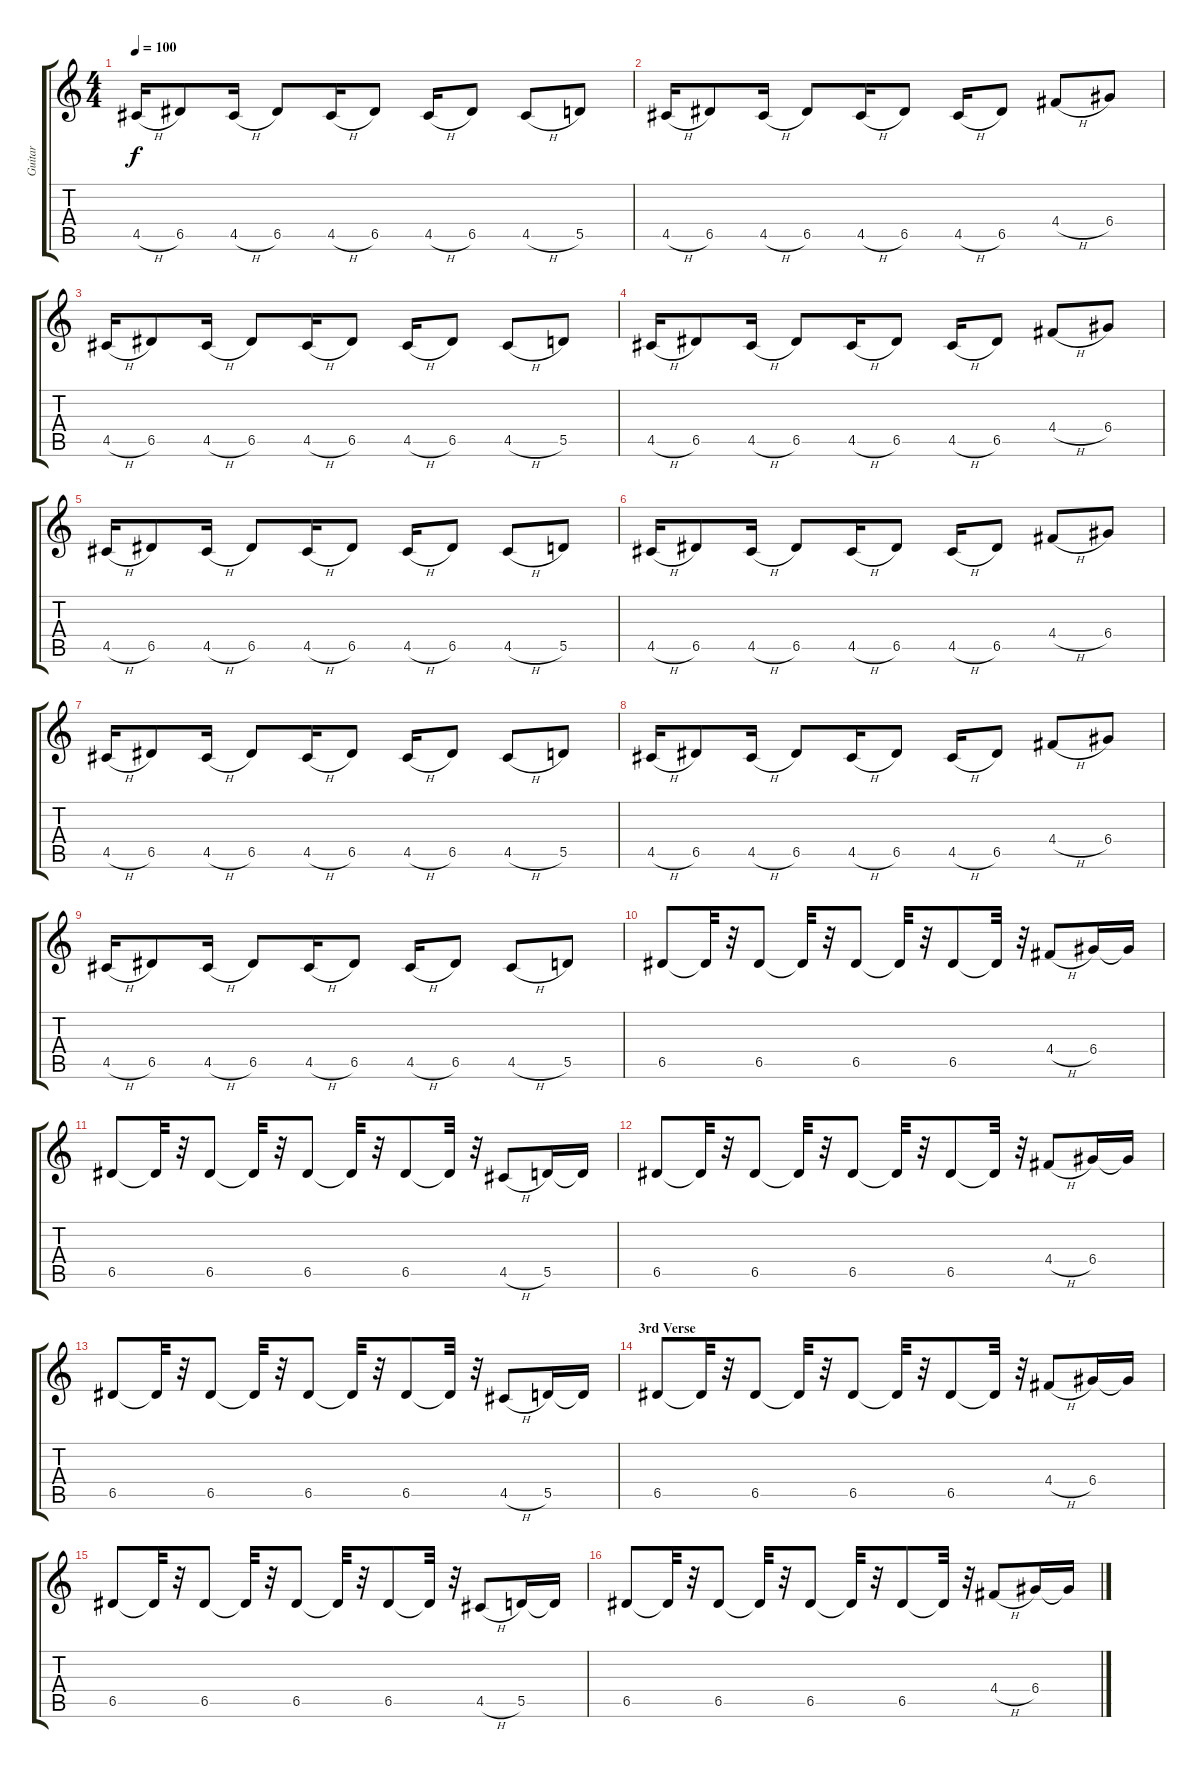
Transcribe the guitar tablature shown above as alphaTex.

\track ("Guitar" "Guitar") {instrument electricguitarmuted}
\staff {score tabs}
\tuning (E4 B3 G3 D3 A2 E2) {hide}
\ts (4 4)
\tempo 100
\clef g2
\ks c
4.5{h}.16{dy f instrument distortionguitar} 6.5.8 4.5{h}.16 6.5.8 4.5{h}.16 6.5.8 4.5{h}.16 6.5.8 4.5{h}.8 5.5.8 |
4.5{h}.16{instrument distortionguitar} 6.5.8 4.5{h}.16 6.5.8 4.5{h}.16 6.5.8 4.5{h}.16 6.5.8 4.4{h}.8 6.4.8 |
4.5{h}.16{instrument distortionguitar} 6.5.8 4.5{h}.16 6.5.8 4.5{h}.16 6.5.8 4.5{h}.16 6.5.8 4.5{h}.8 5.5.8 |
4.5{h}.16{instrument distortionguitar} 6.5.8 4.5{h}.16 6.5.8 4.5{h}.16 6.5.8 4.5{h}.16 6.5.8 4.4{h}.8 6.4.8 |
4.5{h}.16{instrument distortionguitar} 6.5.8 4.5{h}.16 6.5.8 4.5{h}.16 6.5.8 4.5{h}.16 6.5.8 4.5{h}.8 5.5.8 |
4.5{h}.16{instrument distortionguitar} 6.5.8 4.5{h}.16 6.5.8 4.5{h}.16 6.5.8 4.5{h}.16 6.5.8 4.4{h}.8 6.4.8 |
4.5{h}.16{instrument distortionguitar} 6.5.8 4.5{h}.16 6.5.8 4.5{h}.16 6.5.8 4.5{h}.16 6.5.8 4.5{h}.8 5.5.8 |
4.5{h}.16{instrument distortionguitar} 6.5.8 4.5{h}.16 6.5.8 4.5{h}.16 6.5.8 4.5{h}.16 6.5.8 4.4{h}.8 6.4.8 |
4.5{h}.16{instrument distortionguitar} 6.5.8 4.5{h}.16 6.5.8 4.5{h}.16 6.5.8 4.5{h}.16 6.5.8 4.5{h}.8 5.5.8 |
6.5.8{instrument distortionguitar} 6.5{t}.32 r.32 6.5.8 6.5{t}.32 r.32 6.5.8 6.5{t}.32 r.32 6.5.8 6.5{t}.32 r.32 4.4{h}.8 6.4.16 6.4{t}.16 |
6.5.8{instrument distortionguitar} 6.5{t}.32 r.32 6.5.8 6.5{t}.32 r.32 6.5.8 6.5{t}.32 r.32 6.5.8 6.5{t}.32 r.32 4.5{h}.8 5.5.16 5.5{t}.16 |
6.5.8{instrument distortionguitar} 6.5{t}.32 r.32 6.5.8 6.5{t}.32 r.32 6.5.8 6.5{t}.32 r.32 6.5.8 6.5{t}.32 r.32 4.4{h}.8 6.4.16 6.4{t}.16 |
6.5.8{instrument distortionguitar} 6.5{t}.32 r.32 6.5.8 6.5{t}.32 r.32 6.5.8 6.5{t}.32 r.32 6.5.8 6.5{t}.32 r.32 4.5{h}.8 5.5.16 5.5{t}.16 |
\section ("" "3rd Verse")
6.5.8{volume 12 instrument electricguitarmuted} 6.5{t}.32 r.32 6.5.8 6.5{t}.32 r.32 6.5.8 6.5{t}.32 r.32 6.5.8 6.5{t}.32 r.32 4.4{h}.8 6.4.16 6.4{t}.16 |
6.5.8{volume 12} 6.5{t}.32 r.32 6.5.8 6.5{t}.32 r.32 6.5.8 6.5{t}.32 r.32 6.5.8 6.5{t}.32 r.32 4.5{h}.8 5.5.16 5.5{t}.16 |
6.5.8{volume 12 instrument electricguitarmuted} 6.5{t}.32 r.32 6.5.8 6.5{t}.32 r.32 6.5.8 6.5{t}.32 r.32 6.5.8 6.5{t}.32 r.32 4.4{h}.8 6.4.16 6.4{t}.16
